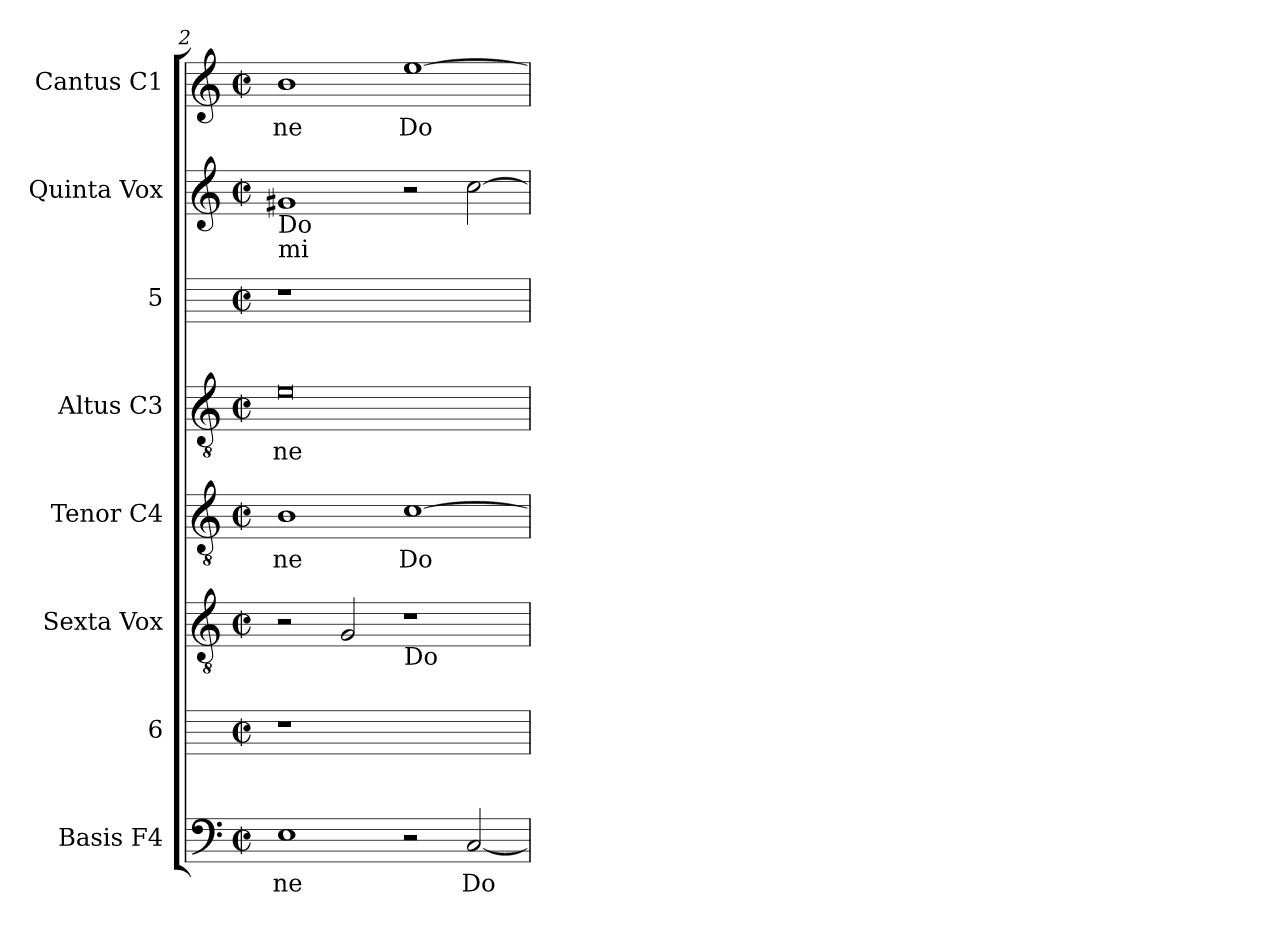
**kern	**text	**kern	**kern	**kern	**text	**kern	**text	**kern	**kern	**kern	**text
*part8	*part8	*part7	*part6	*part5	*part5	*part4	*part4	*part3	*part2	*part1	*part1
*staff8	*staff8	*staff7	*staff6	*staff5	*staff5	*staff4	*staff4	*staff3	*staff2	*staff1	*staff1
*I"Basis  F4	*	*I"6	*I"Sexta  Vox	*I"Tenor  C4	*	*I"Altus  C3	*	*I"5	*I"Quinta  Vox	*I"Cantus  C1	*
*I'B	*	*	*	*I'T	*	*I'A	*	*	*	*I'C	*
*clefF4	*	*	*clefGv2	*clefGv2	*	*clefGv2	*	*	*clefG2	*clefG2	*
*k[]	*	*k[]	*k[]	*k[]	*	*k[]	*	*k[]	*k[]	*k[]	*
*C:	*	*C:	*C:	*C:	*	*C:	*	*C:	*C:	*C:	*
*M2/2	*	*M2/2	*M2/2	*M2/2	*	*M2/2	*	*M2/2	*M2/2	*M2/2	*
*met(c|)	*	*met(c|)	*met(c|)	*met(c|)	*	*met(c|)	*	*met(c|)	*met(c|)	*met(c|)	*
=2	=2	=2	=2	=2	=2	=2	=2	=2	=2	=2	=2
!	!	!	!	!	!	!	!	!	!LO:TX:b:t=Do	!	!
!	!	!	!	!	!	!	!	!	!LO:TX:b:t=mi	!	!
!	!LO:LY:b:cj	!	!	!	!LO:LY:b:cj	!	!LO:LY:b:cj	!	!	!	!LO:LY:b:cj
1E	-ne	1r	2r	1B	-ne	0e	-ne	1r	1g#X	1b	-ne
.	.	.	2G/	.	.	.	.	.	.	.	.
!	!	!	!LO:TX:b:t=Do	!	!	!	!	!	!	!	!
!	!	!	!	!	!LO:LY:b:cj	!	!	!	!	!	!LO:LY:b:cj
2r	.	1ryy	1r	[>1c	Do-	.	.	1ryy	2r	[>1ee	Do-
!	!LO:LY:b:cj	!	!	!	!	!	!	!	!	!	!
[<2C/	Do-	.	.	.	.	.	.	.	[>2cc\	.	.
=	=	=	=	=	=	=	=	=	=	=	=
*-	*-	*-	*-	*-	*-	*-	*-	*-	*-	*-	*-
